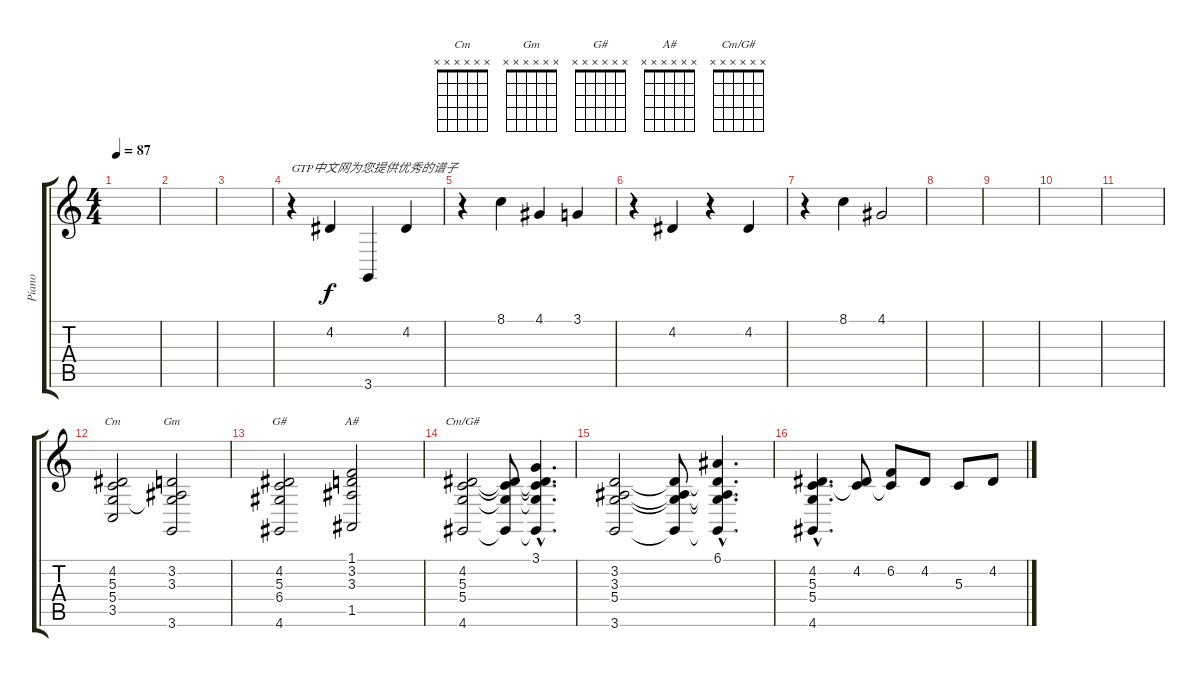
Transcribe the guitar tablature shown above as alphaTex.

\track ("Piano" "Piano") {instrument electricpiano1}
\staff {score tabs}
\tuning (E4 B3 G3 D3 A2 E2) {hide}
\chord ("Cm" x x x x x x)
\chord ("Gm" x x x x x x)
\chord ("G#" x x x x x x)
\chord ("A#" x x x x x x)
\chord ("Cm/G#" x x x x x x)
\ts (4 4)
\tempo 87
\clef g2
\ks c
|
|
|
r.4{txt "GTP中文网为您提供优秀的谱子"} 4.2.4 3.6.4 4.2.4 |
r.4 8.1.4 4.1.4 3.1.4 |
r.4 4.2.4 r.4 4.2.4 |
r.4 8.1.4 4.1.2 |
|
|
|
|
(4.2 5.3 5.4 3.5).2{ch "Cm"} (3.2 3.3 5.4{t} 3.6).2{ch "Gm"} |
(4.2 5.3 6.4 4.6).2{ch "G#"} (1.1 3.2 3.3 1.5).2{ch "A#"} |
(4.2 5.3 5.4 4.6).2{ch "Cm/G#"} (4.2{t} 5.3{t} 5.4{t} 4.6{t}).8 (3.1{hac} 4.2{hac t} 5.3{hac t} 5.4{hac t} 4.6{hac t}).4{d} |
(3.2 3.3 5.4 3.6).2 (3.2{t} 3.3{t} 5.4{t} 3.6{t}).8 (6.1{hac} 3.2{hac t} 3.3{hac t} 5.4{hac t} 3.6{hac t}).4{d} |
(4.2{hac} 5.3{hac} 5.4{hac} 4.6{hac}).4{d} (4.2 5.3{t}).8 (6.2 5.3{t}).8 4.2.8 5.3.8 4.2.8
